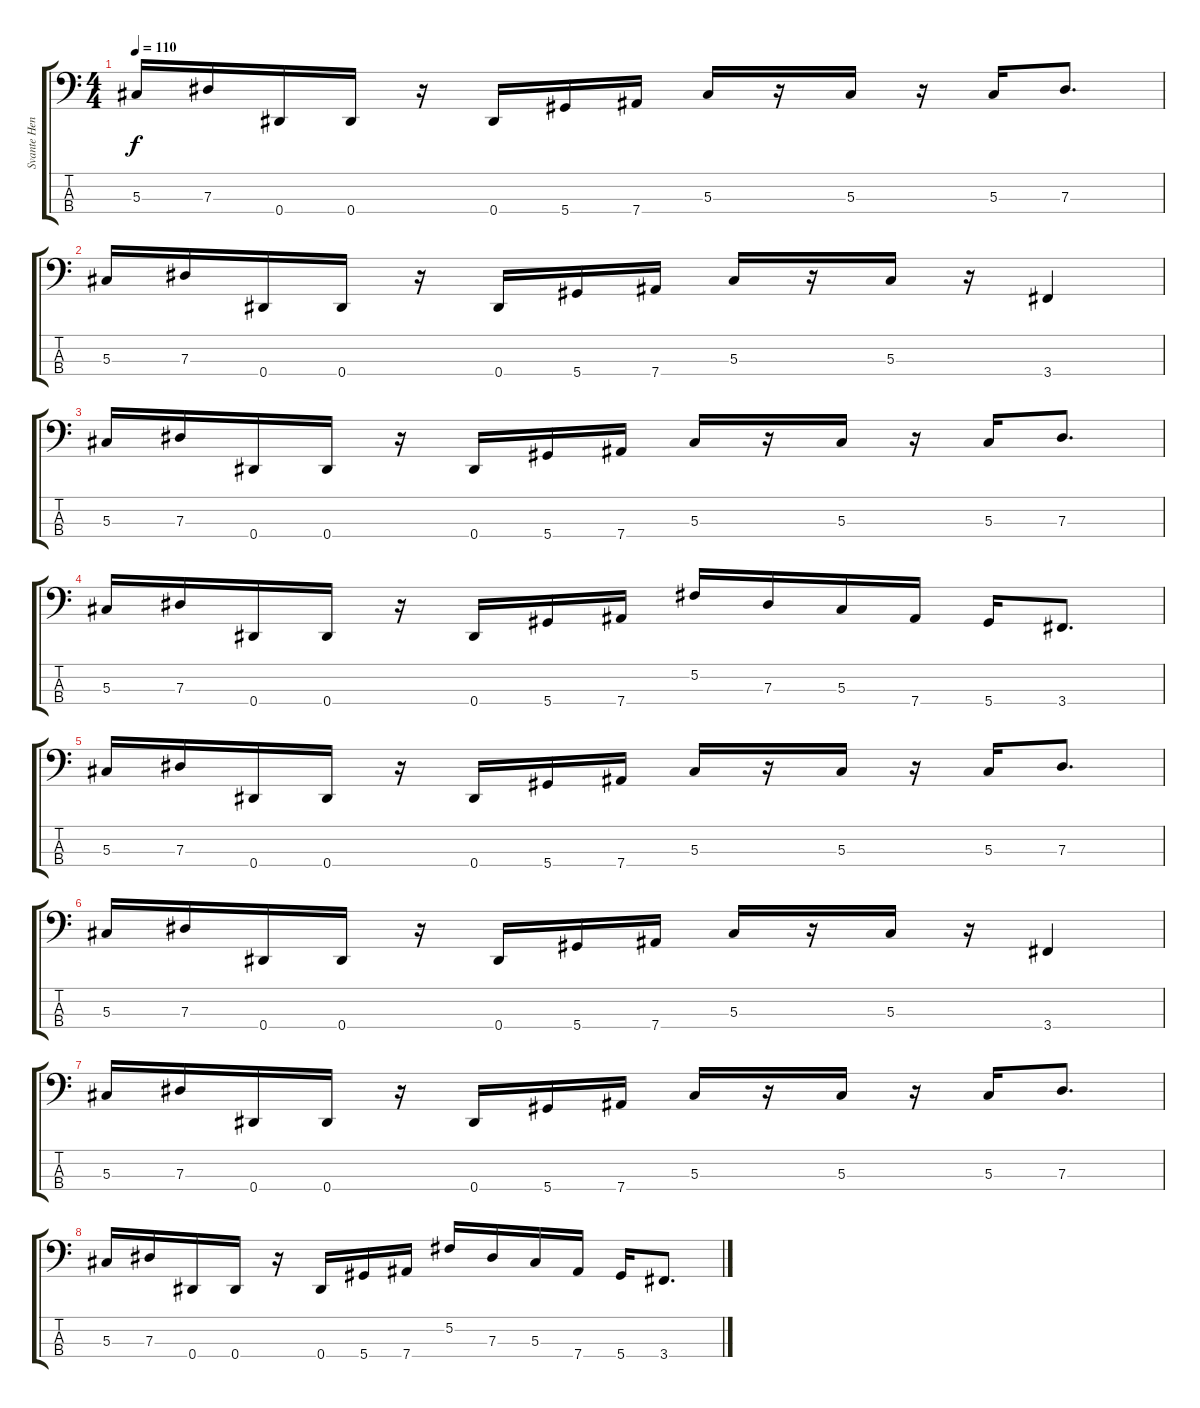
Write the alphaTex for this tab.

\track ("Svante Henrysson" "Svante Hen") {instrument electricbassfinger}
\staff {score tabs}
\tuning (Gb2 Db2 Ab1 Eb1) {hide}
\ts (4 4)
\tempo 110
\clef f4
\ks c
5.3.16{dy f} 7.3.16 0.4.16 0.4.16 r.16 0.4.16 5.4.16 7.4.16 5.3.16 r.16 5.3.16 r.16 5.3.16 7.3.8{d} |
5.3.16 7.3.16 0.4.16 0.4.16 r.16 0.4.16 5.4.16 7.4.16 5.3.16 r.16 5.3.16 r.16 3.4.4 |
5.3.16 7.3.16 0.4.16 0.4.16 r.16 0.4.16 5.4.16 7.4.16 5.3.16 r.16 5.3.16 r.16 5.3.16 7.3.8{d} |
5.3.16 7.3.16 0.4.16 0.4.16 r.16 0.4.16 5.4.16 7.4.16 5.2.16 7.3.16 5.3.16 7.4.16 5.4.16 3.4.8{d} |
5.3.16 7.3.16 0.4.16 0.4.16 r.16 0.4.16 5.4.16 7.4.16 5.3.16 r.16 5.3.16 r.16 5.3.16 7.3.8{d} |
5.3.16 7.3.16 0.4.16 0.4.16 r.16 0.4.16 5.4.16 7.4.16 5.3.16 r.16 5.3.16 r.16 3.4.4 |
5.3.16 7.3.16 0.4.16 0.4.16 r.16 0.4.16 5.4.16 7.4.16 5.3.16 r.16 5.3.16 r.16 5.3.16 7.3.8{d} |
5.3.16 7.3.16 0.4.16 0.4.16 r.16 0.4.16 5.4.16 7.4.16 5.2.16 7.3.16 5.3.16 7.4.16 5.4.16 3.4.8{d}
